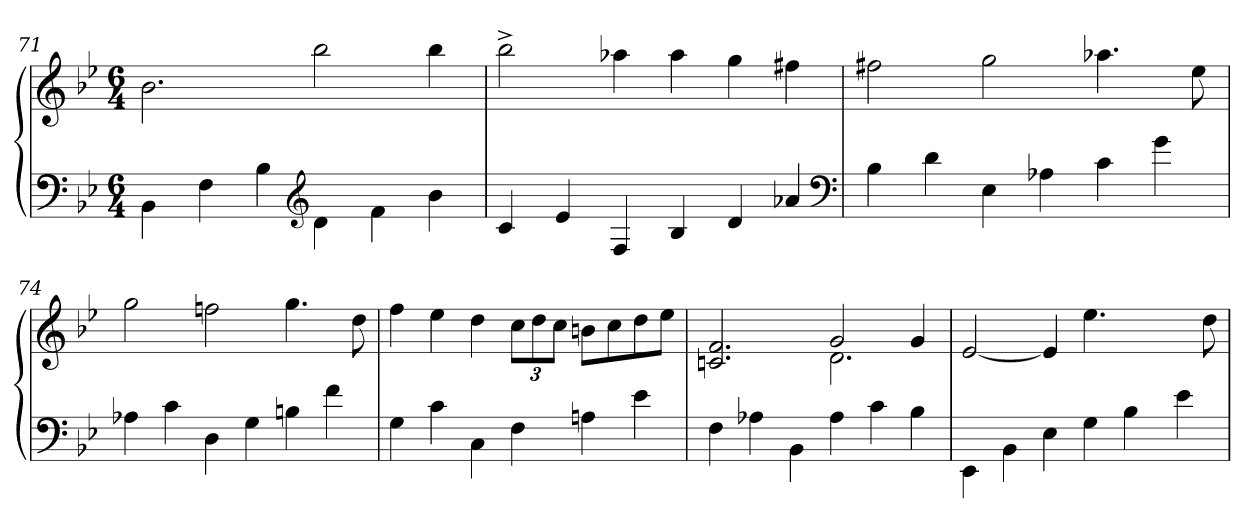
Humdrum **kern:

**kern	**kern
*part2	*part1
*staff2	*staff1
*clefF4	*clefG2
*k[b-e-]	*k[b-e-]
*M6/4	*M6/4
=71	=71
4BB-\	2.b-
4F	.
4B-	.
*clefG2	*
4d\	2bb-
4f\	.
4b-	4bb-
=72	=72
4c	2bb-^>
4e-	.
4F	4aa-X
4B-	4aa-
4d	4gg
4a-X	4ff#X
*clefF4	*
=73	=73
4B-	2ff#X
4d	.
4E-	2gg
4A-X	.
4c	4.aa-X
4g	.
.	8ee-
=74	=74
4A-X	2gg
4c	.
4D	2ffn
4G	.
4Bn	4.gg
4f	.
.	8dd
=75	=75
4G	4ff
4c	4ee-
4C\	4dd
4F	12ccL
.	12dd
.	12ccJ
4An	8bnL
.	8cc
4e-	8dd
.	8ee-J
=76	=76
*	*^
4F	2.f 2.cn	2.ryy
4A-X	.	.
4BB-\	.	.
4A-	2g	2.d
4c	.	.
4B-	4g	.
*	*v	*v
=77	=77
4EE-\	[2e-
4BB-\	.
4E-	4e-]
4G	4.ee-
4B-	.
.	4ryy
4e-	.
.	8dd
=	=
*-	*-
